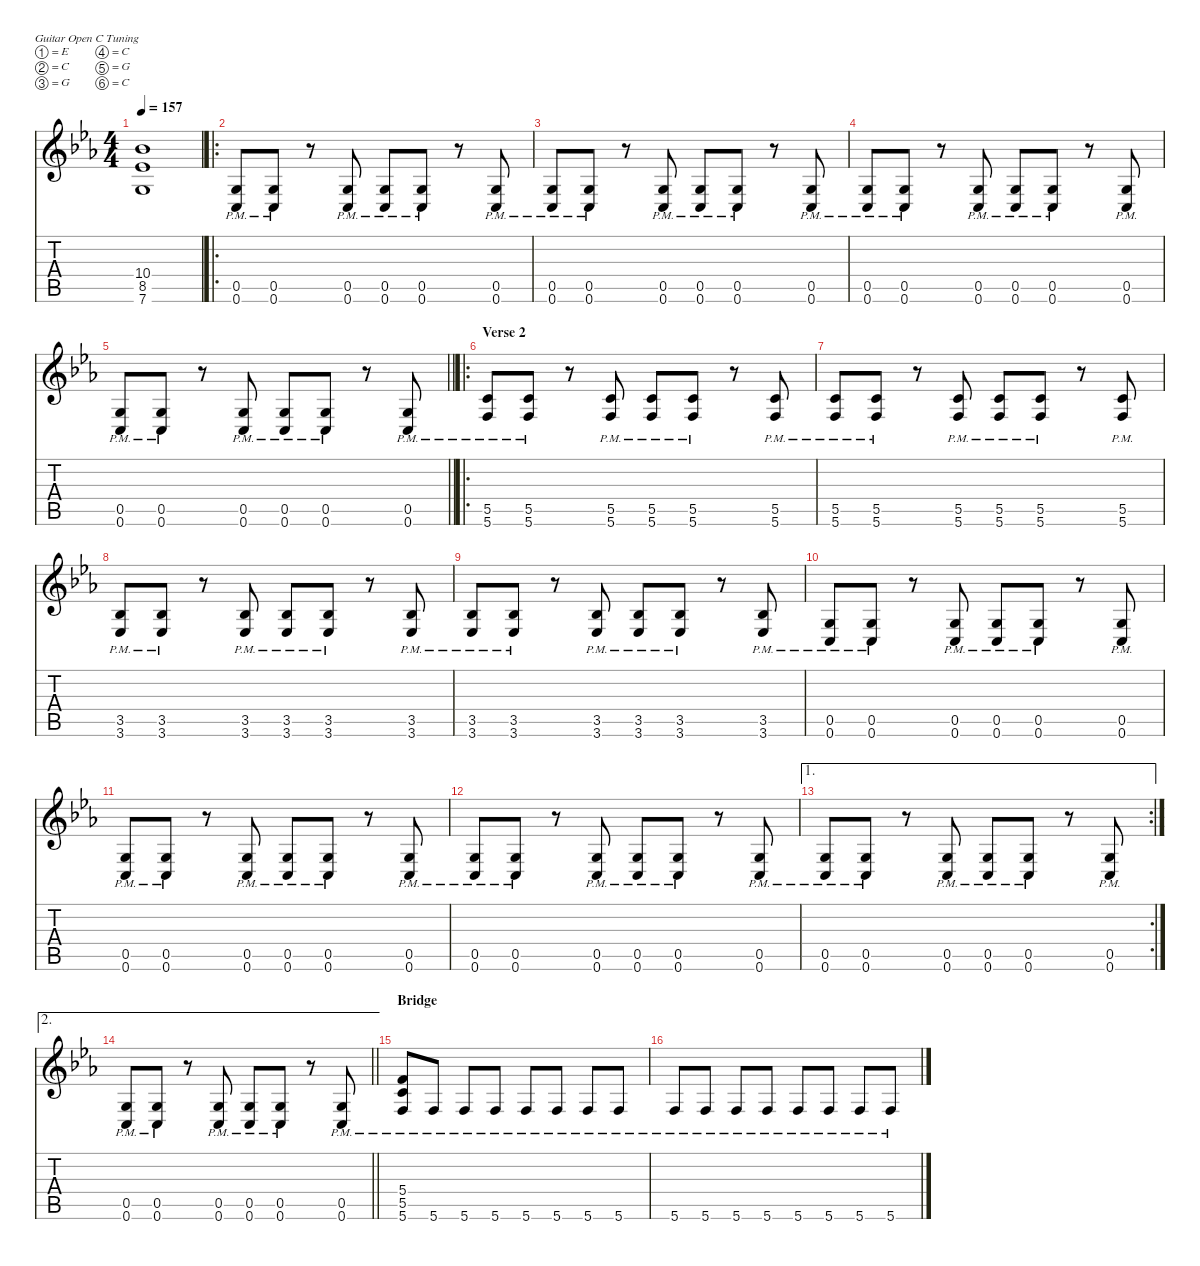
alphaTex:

\defaultSystemsLayout 4
\hideDynamics
\bracketExtendMode nobrackets
\singleTrackTrackNamePolicy hidden
\multiTrackTrackNamePolicy hidden
\firstSystemTrackNameMode fullname
\otherSystemsTrackNameOrientation horizontal
\track ("Guitar Three" "od.guit.") {instrument overdrivenguitar}
\staff {score tabs}
\tuning (E4 C4 G3 C3 G2 C2)
\ts (4 4)
\tempo 157
\clef g2
\ks cminor
(10.4{t acc b} 8.5{t acc b} 7.6{t acc forcenatural}).1{dy f beam Up} |
\ro
(0.5{pm acc forcenatural} 0.6{pm acc forcenatural}).8{beam Up} (0.5{pm acc forcenatural} 0.6{pm acc forcenatural}).8{beam Up} r.8{beam Up} (0.5{pm acc forcenatural} 0.6{pm acc forcenatural}).8{beam Up} (0.5{pm acc forcenatural} 0.6{pm acc forcenatural}).8{beam Up} (0.5{pm acc forcenatural} 0.6{pm acc forcenatural}).8{beam Up} r.8{beam Up} (0.5{pm acc forcenatural} 0.6{pm acc forcenatural}).8{beam Up} |
(0.5{pm acc forcenatural} 0.6{pm acc forcenatural}).8{beam Up} (0.5{pm acc forcenatural} 0.6{pm acc forcenatural}).8{beam Up} r.8{beam Up} (0.5{pm acc forcenatural} 0.6{pm acc forcenatural}).8{beam Up} (0.5{pm acc forcenatural} 0.6{pm acc forcenatural}).8{beam Up} (0.5{pm acc forcenatural} 0.6{pm acc forcenatural}).8{beam Up} r.8{beam Up} (0.5{pm acc forcenatural} 0.6{pm acc forcenatural}).8{beam Up} |
(0.5{pm acc forcenatural} 0.6{pm acc forcenatural}).8{beam Up} (0.5{pm acc forcenatural} 0.6{pm acc forcenatural}).8{beam Up} r.8{beam Up} (0.5{pm acc forcenatural} 0.6{pm acc forcenatural}).8{beam Up} (0.5{pm acc forcenatural} 0.6{pm acc forcenatural}).8{beam Up} (0.5{pm acc forcenatural} 0.6{pm acc forcenatural}).8{beam Up} r.8{beam Up} (0.5{pm acc forcenatural} 0.6{pm acc forcenatural}).8{beam Up} |
\barLineRight lightlight
(0.5{pm acc forcenatural} 0.6{pm acc forcenatural}).8{beam Up} (0.5{pm acc forcenatural} 0.6{pm acc forcenatural}).8{beam Up} r.8{beam Up} (0.5{pm acc forcenatural} 0.6{pm acc forcenatural}).8{beam Up} (0.5{pm acc forcenatural} 0.6{pm acc forcenatural}).8{beam Up} (0.5{pm acc forcenatural} 0.6{pm acc forcenatural}).8{beam Up} r.8{beam Up} (0.5{pm acc forcenatural} 0.6{pm acc forcenatural}).8{beam Up} |
\ro
\section ("" "Verse 2")
(5.5{pm acc forcenatural} 5.6{pm acc forcenatural}).8{beam Up} (5.5{pm acc forcenatural} 5.6{pm acc forcenatural}).8{beam Up} r.8{beam Up} (5.5{pm acc forcenatural} 5.6{pm acc forcenatural}).8{beam Up} (5.5{pm acc forcenatural} 5.6{pm acc forcenatural}).8{beam Up} (5.5{pm acc forcenatural} 5.6{pm acc forcenatural}).8{beam Up} r.8{beam Up} (5.5{pm acc forcenatural} 5.6{pm acc forcenatural}).8{beam Up} |
(5.5{pm acc forcenatural} 5.6{pm acc forcenatural}).8{beam Up} (5.5{pm acc forcenatural} 5.6{pm acc forcenatural}).8{beam Up} r.8{beam Up} (5.5{pm acc forcenatural} 5.6{pm acc forcenatural}).8{beam Up} (5.5{pm acc forcenatural} 5.6{pm acc forcenatural}).8{beam Up} (5.5{pm acc forcenatural} 5.6{pm acc forcenatural}).8{beam Up} r.8{beam Up} (5.5{pm acc forcenatural} 5.6{pm acc forcenatural}).8{beam Up} |
(3.5{pm acc b} 3.6{pm acc b}).8{beam Up} (3.5{pm acc b} 3.6{pm acc b}).8{beam Up} r.8{beam Up} (3.5{pm acc b} 3.6{pm acc b}).8{beam Up} (3.5{pm acc b} 3.6{pm acc b}).8{beam Up} (3.5{pm acc b} 3.6{pm acc b}).8{beam Up} r.8{beam Up} (3.5{pm acc b} 3.6{pm acc b}).8{beam Up} |
(3.5{pm acc b} 3.6{pm acc b}).8{beam Up} (3.5{pm acc b} 3.6{pm acc b}).8{beam Up} r.8{beam Up} (3.5{pm acc b} 3.6{pm acc b}).8{beam Up} (3.5{pm acc b} 3.6{pm acc b}).8{beam Up} (3.5{pm acc b} 3.6{pm acc b}).8{beam Up} r.8{beam Up} (3.5{pm acc b} 3.6{pm acc b}).8{beam Up} |
(0.5{pm acc forcenatural} 0.6{pm acc forcenatural}).8{beam Up} (0.5{pm acc forcenatural} 0.6{pm acc forcenatural}).8{beam Up} r.8{beam Up} (0.5{pm acc forcenatural} 0.6{pm acc forcenatural}).8{beam Up} (0.5{pm acc forcenatural} 0.6{pm acc forcenatural}).8{beam Up} (0.5{pm acc forcenatural} 0.6{pm acc forcenatural}).8{beam Up} r.8{beam Up} (0.5{pm acc forcenatural} 0.6{pm acc forcenatural}).8{beam Up} |
(0.5{pm acc forcenatural} 0.6{pm acc forcenatural}).8{beam Up} (0.5{pm acc forcenatural} 0.6{pm acc forcenatural}).8{beam Up} r.8{beam Up} (0.5{pm acc forcenatural} 0.6{pm acc forcenatural}).8{beam Up} (0.5{pm acc forcenatural} 0.6{pm acc forcenatural}).8{beam Up} (0.5{pm acc forcenatural} 0.6{pm acc forcenatural}).8{beam Up} r.8{beam Up} (0.5{pm acc forcenatural} 0.6{pm acc forcenatural}).8{beam Up} |
(0.5{pm acc forcenatural} 0.6{pm acc forcenatural}).8{beam Up} (0.5{pm acc forcenatural} 0.6{pm acc forcenatural}).8{beam Up} r.8{beam Up} (0.5{pm acc forcenatural} 0.6{pm acc forcenatural}).8{beam Up} (0.5{pm acc forcenatural} 0.6{pm acc forcenatural}).8{beam Up} (0.5{pm acc forcenatural} 0.6{pm acc forcenatural}).8{beam Up} r.8{beam Up} (0.5{pm acc forcenatural} 0.6{pm acc forcenatural}).8{beam Up} |
\ae 1
\rc 2
(0.5{pm acc forcenatural} 0.6{pm acc forcenatural}).8{beam Up} (0.5{pm acc forcenatural} 0.6{pm acc forcenatural}).8{beam Up} r.8{beam Up} (0.5{pm acc forcenatural} 0.6{pm acc forcenatural}).8{beam Up} (0.5{pm acc forcenatural} 0.6{pm acc forcenatural}).8{beam Up} (0.5{pm acc forcenatural} 0.6{pm acc forcenatural}).8{beam Up} r.8{beam Up} (0.5{pm acc forcenatural} 0.6{pm acc forcenatural}).8{beam Up} |
\ae 2
\barLineRight lightlight
(0.5{pm acc forcenatural} 0.6{pm acc forcenatural}).8{beam Up} (0.5{pm acc forcenatural} 0.6{pm acc forcenatural}).8{beam Up} r.8{beam Up} (0.5{pm acc forcenatural} 0.6{pm acc forcenatural}).8{beam Up} (0.5{pm acc forcenatural} 0.6{pm acc forcenatural}).8{beam Up} (0.5{pm acc forcenatural} 0.6{pm acc forcenatural}).8{beam Up} r.8{beam Up} (0.5{pm acc forcenatural} 0.6{pm acc forcenatural}).8{beam Up} |
\section ("" "Bridge")
(5.4{pm acc forcenatural} 5.5{pm acc forcenatural} 5.6{pm acc forcenatural}).8{beam Up} 5.6{pm acc forcenatural}.8{beam Up} 5.6{pm acc forcenatural}.8{beam Up} 5.6{pm acc forcenatural}.8{beam Up} 5.6{pm acc forcenatural}.8{beam Up} 5.6{pm acc forcenatural}.8{beam Up} 5.6{pm acc forcenatural}.8{beam Up} 5.6{pm acc forcenatural}.8{beam Up} |
5.6{pm acc forcenatural}.8{beam Up} 5.6{pm acc forcenatural}.8{beam Up} 5.6{pm acc forcenatural}.8{beam Up} 5.6{pm acc forcenatural}.8{beam Up} 5.6{pm acc forcenatural}.8{beam Up} 5.6{pm acc forcenatural}.8{beam Up} 5.6{pm acc forcenatural}.8{beam Up} 5.6{pm acc forcenatural}.8{beam Up}
